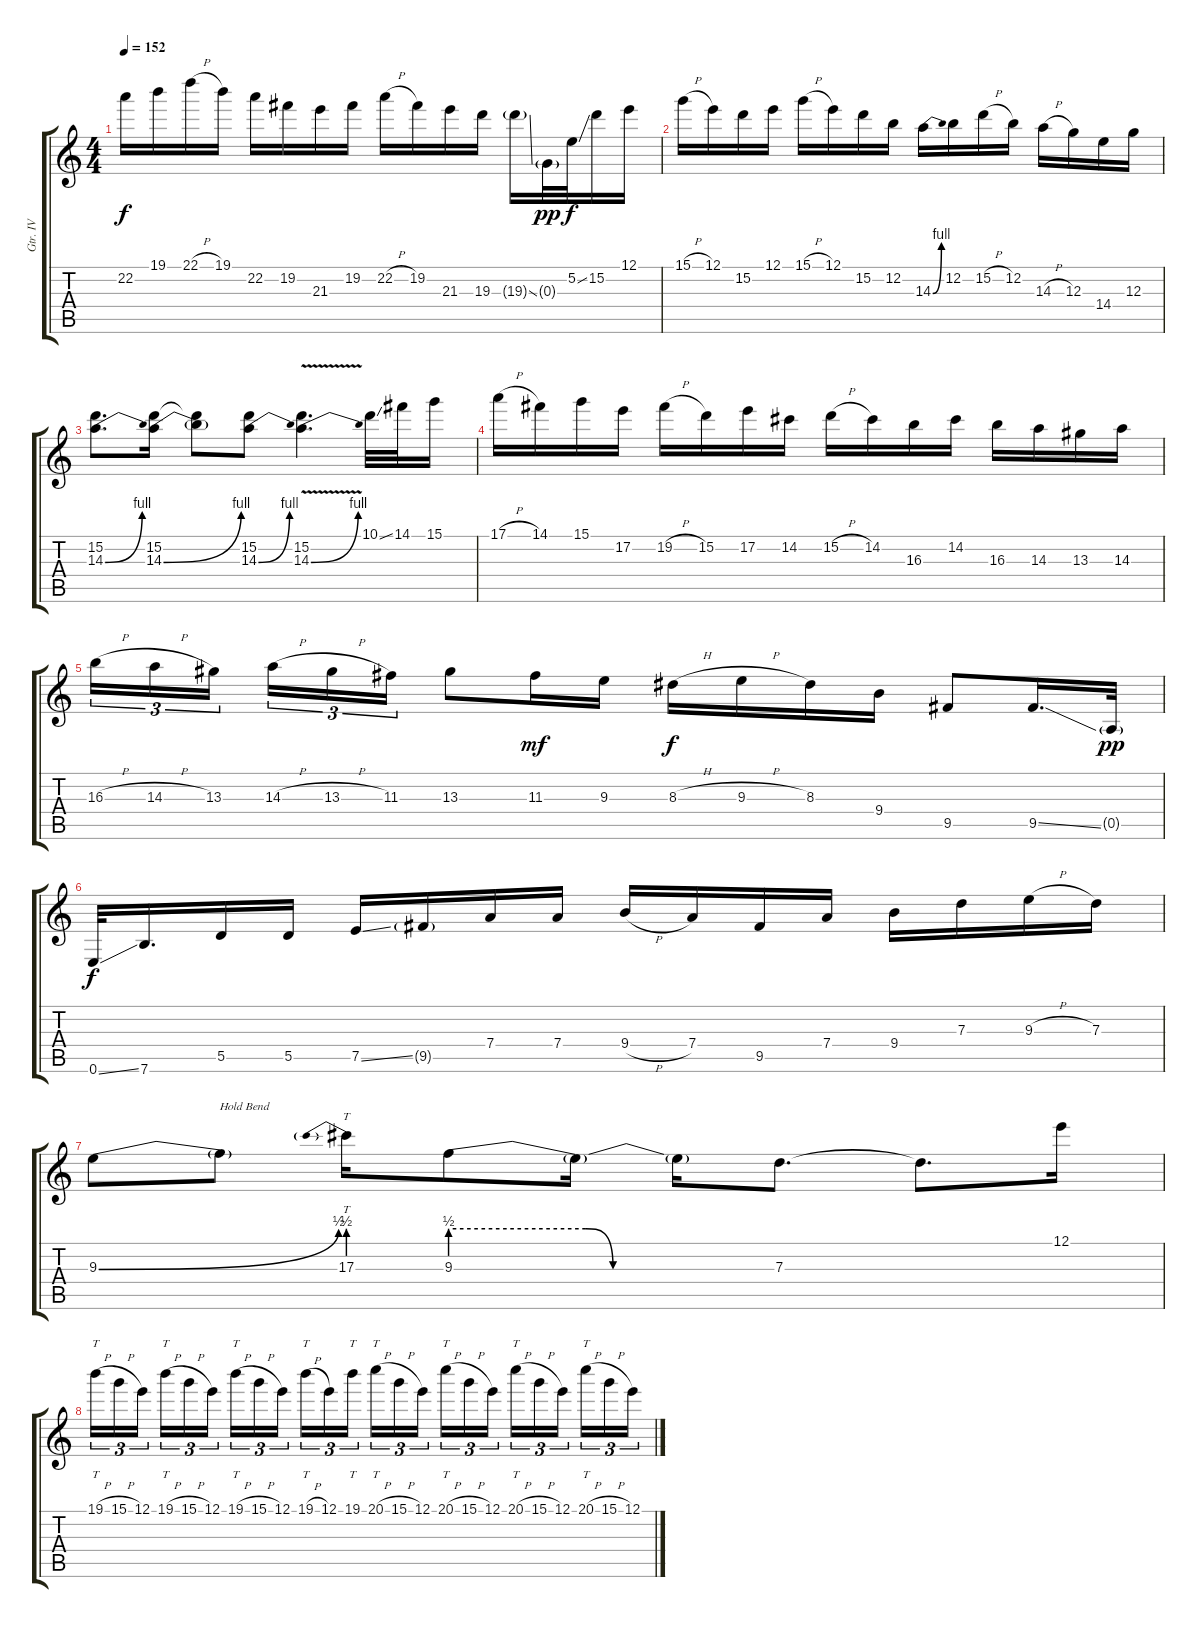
\track ("Gtr. IV" "Gtr. IV") {instrument distortionguitar}
\staff {score tabs}
\tuning (E4 B3 G3 D3 A2 E2) {hide}
\ts (4 4)
\tempo 152
\clef g2
\ks c
22.2.16{dy f} 19.1.16 22.1{h}.16 19.1.16 22.2.16 19.2.16 21.3.16 19.2.16 22.2{h}.16 19.2.16 21.3.16 19.3.16 19.3{ss g}.16 0.3{g}.32{dy pp} 5.2{ss}.32{dy f} 15.2.16 12.1.16 |
15.1{h}.16 12.1.16 15.2.16 12.1.16 15.1{h}.16 12.1.16 15.2.16 12.2.16 14.3{be (bend 0 0 60 4)}.16 12.2.16 15.2{h}.16 12.2.16 14.3{h}.16 12.3.16 14.4.16 12.3.16 |
(15.2 14.3{be (bend 0 0 60 4)}).8{d} (15.2 14.3{be (bend 0 0 60 4)}).16 (15.2{t} 14.3{t}).8 (15.2 14.3{be (bend 0 0 60 4)}).8 (15.2{v} 14.3{be (bend 0 0 60 4) v}).4{d} 10.1{ss}.32 14.1.32 15.1.16 |
17.1{h}.16 14.1.16 15.1.16 17.2.16 19.2{h}.16 15.2.16 17.2.16 14.2.16 15.2{h}.16 14.2.16 16.3.16 14.2.16 16.3.16 14.3.16 13.3.16 14.3.16 |
16.3{h}.16{tu (3 2)} 14.3{h}.16{tu (3 2)} 13.3.16{tu (3 2) beam splitsecondary} 14.3{h}.16{tu (3 2)} 13.3{h}.16{tu (3 2)} 11.3.16{tu (3 2)} 13.3.8 11.3.16{dy mf} 9.3.16 8.3{h}.16{dy f} 9.3{h}.16 8.3.16 9.4.16 9.5.8 9.5{ss}.16{d} 0.5{g}.32{dy pp} |
0.6{ss}.32{dy f} 7.6.16{d} 5.5.16 5.5.16 7.5{ss}.16 9.5{g}.16 7.4.16 7.4.16 9.4{h}.16 7.4.16 9.5.16 7.4.16 9.4.16 7.3.16 9.3{h}.16 7.3.16 |
9.3{be (bend 0 0 60 2)}.8 9.3{t}.8{txt "Hold Bend"} 17.3{be (prebend 0 2 60 2)}.16{tt} 9.3{be (custom 0 2 25 2 30 0 60 0)}.8 9.3{t}.16 9.3{t}.16 7.3.8{d} 7.3{t}.8{d} 12.1.16 |
19.1{h}.16{tt tu (3 2)} 15.1{h}.16{tu (3 2)} 12.1.16{tu (3 2) beam splitsecondary} 19.1{h}.16{tt tu (3 2)} 15.1{h}.16{tu (3 2)} 12.1.16{tu (3 2)} 19.1{h}.16{tt tu (3 2)} 15.1{h}.16{tu (3 2)} 12.1.16{tu (3 2) beam splitsecondary} 19.1{h}.16{tt tu (3 2)} 12.1.16{tu (3 2)} 19.1.16{tt tu (3 2)} 20.1{h}.16{tt tu (3 2)} 15.1{h}.16{tu (3 2)} 12.1.16{tu (3 2) beam splitsecondary} 20.1{h}.16{tt tu (3 2)} 15.1{h}.16{tu (3 2)} 12.1.16{tu (3 2)} 20.1{h}.16{tt tu (3 2)} 15.1{h}.16{tu (3 2)} 12.1.16{tu (3 2) beam splitsecondary} 20.1{h}.16{tt tu (3 2)} 15.1{h}.16{tu (3 2)} 12.1.16{tu (3 2)}
